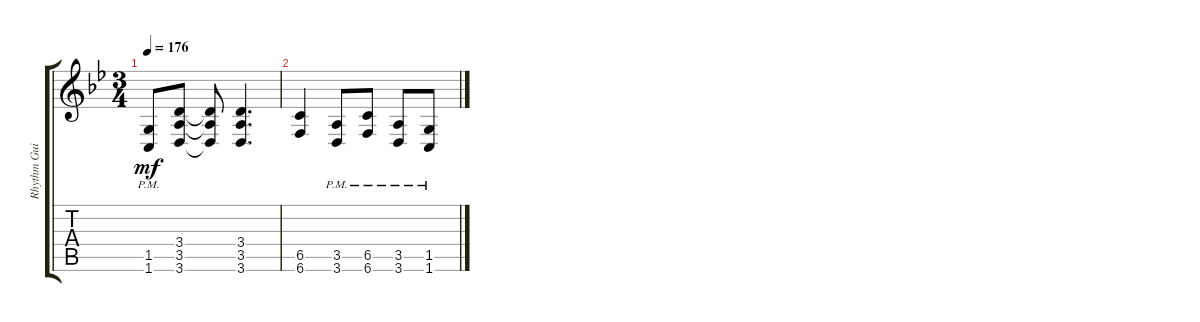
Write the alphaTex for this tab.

\track ("Rhythm Guitar" "Rhythm Gui") {instrument overdrivenguitar}
\staff {score tabs}
\tuning (Db4 Ab3 E3 B2 Gb2 B1) {hide}
\ts (3 4)
\tempo 176
\clef g2
\ks bb
(1.5{pm} 1.6{pm}).8{dy mf} (3.4 3.5 3.6).8 (3.4{t} 3.5{t} 3.6{t}).8 (3.4 3.5 3.6).4{d} |
(6.5 6.6).4 (3.5{pm} 3.6{pm}).8 (6.5{pm} 6.6{pm}).8 (3.5{pm} 3.6{pm}).8 (1.5{pm} 1.6{pm}).8
